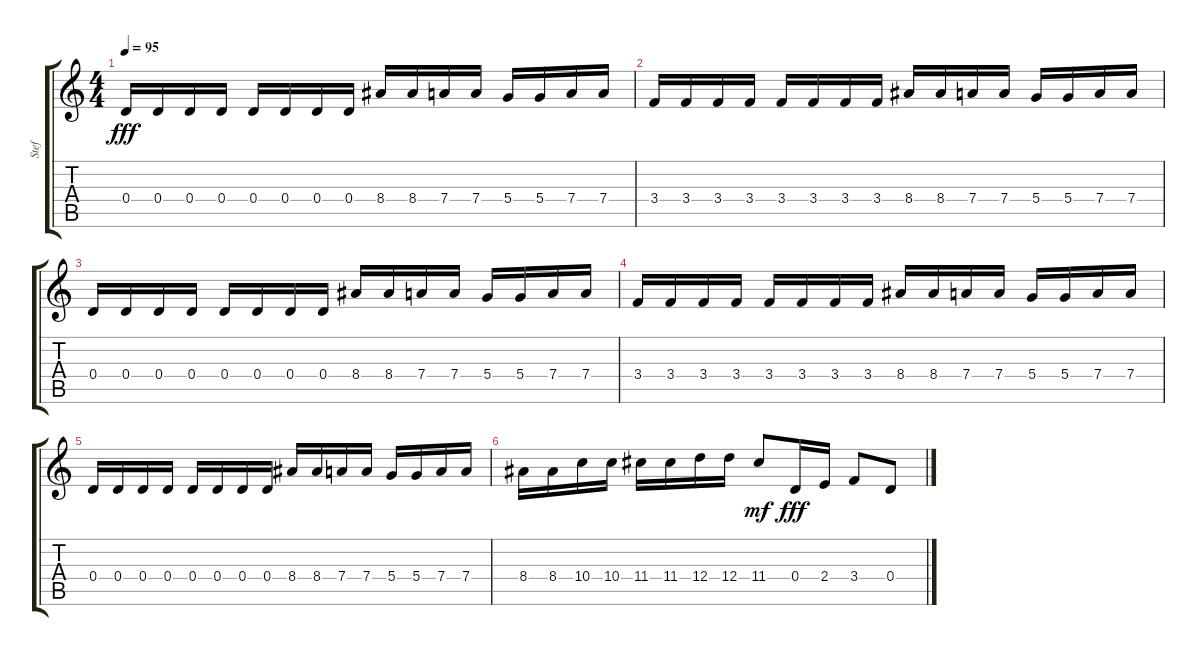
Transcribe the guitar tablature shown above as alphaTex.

\track ("Stef" "Stef") {instrument distortionguitar}
\staff {score tabs}
\tuning (E4 B3 G3 D3 A2 D2) {hide}
\ts (4 4)
\tempo 95
\clef g2
\ks c
0.4.16{dy fff} 0.4.16 0.4.16 0.4.16 0.4.16 0.4.16 0.4.16 0.4.16 8.4.16 8.4.16 7.4.16 7.4.16 5.4.16 5.4.16 7.4.16 7.4.16 |
3.4.16 3.4.16 3.4.16 3.4.16 3.4.16 3.4.16 3.4.16 3.4.16 8.4.16 8.4.16 7.4.16 7.4.16 5.4.16 5.4.16 7.4.16 7.4.16 |
0.4.16 0.4.16 0.4.16 0.4.16 0.4.16 0.4.16 0.4.16 0.4.16 8.4.16 8.4.16 7.4.16 7.4.16 5.4.16 5.4.16 7.4.16 7.4.16 |
3.4.16 3.4.16 3.4.16 3.4.16 3.4.16 3.4.16 3.4.16 3.4.16 8.4.16 8.4.16 7.4.16 7.4.16 5.4.16 5.4.16 7.4.16 7.4.16 |
0.4.16 0.4.16 0.4.16 0.4.16 0.4.16 0.4.16 0.4.16 0.4.16 8.4.16 8.4.16 7.4.16 7.4.16 5.4.16 5.4.16 7.4.16 7.4.16 |
8.4.16 8.4.16 10.4.16 10.4.16 11.4.16 11.4.16 12.4.16 12.4.16 11.4.8{dy mf} 0.4.16{dy fff} 2.4.16 3.4.8 0.4.8
